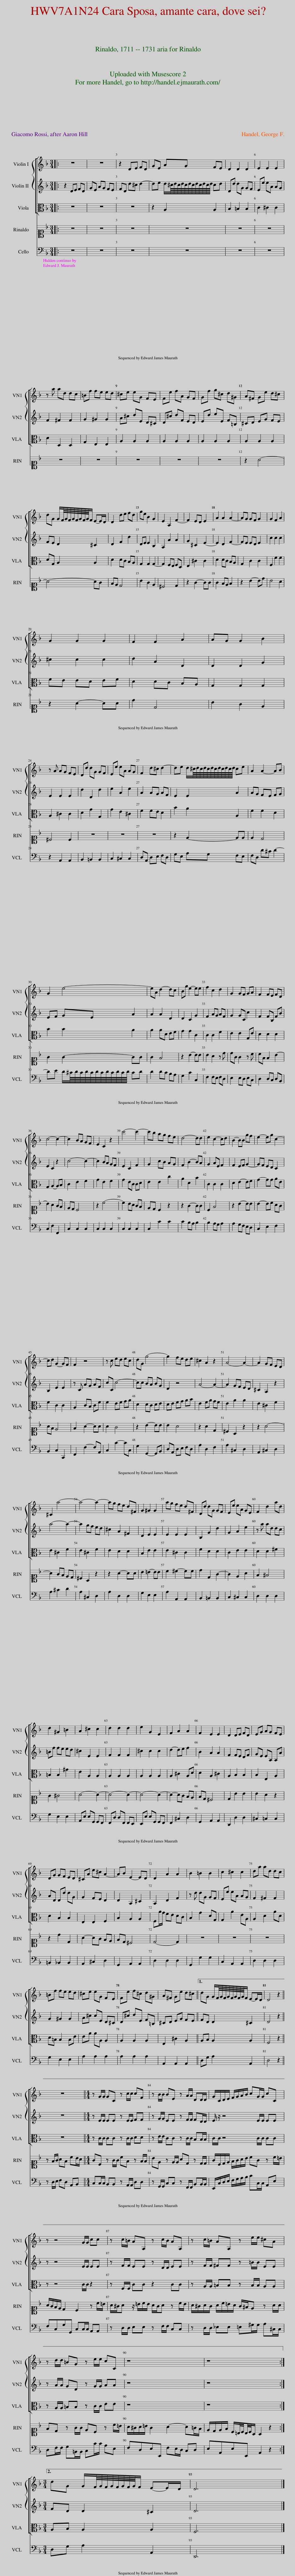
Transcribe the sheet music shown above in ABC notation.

X:1
%%score [ { 1 2 } 3 ] 4 5 6 { ( 7 9 ) | 8 }
L:1/8
Q:1/4=56
M:3/4
I:linebreak $
K:F
V:1 treble
V:2 treble
V:3 alto
V:4 alto1
V:5 bass
V:6 bass-8
V:7 treble
V:9 treble
V:8 bass
V:1
|: z6 | z6 | z2 DE FD | GE AG FE | D2 D2 D2 | %5
 E2 E2 E2 |$ z a ad dc | =Bf fe ed | ^ce eG FE | Fe fA GF | %10
 Gf g^c d^G | A^F Ge d^c |$ dG G/F/8G/8F/8G/8F/8G/8F/8G/8F/ E-E/D/ | D2 de fd | ge B2 G2 | %15
 E2 A,2 F2- | F2 ED E2 | A2 A2 A2- | AG GF G2 | G2 F2 A2 |$ %20
 G2 G2 G2 | F2 F2 A2 | AG G2 B2 |$ z A AG FE | Dd dG GF | %25
 Ee eA AG | F2 d^c d2- | de d/^c/8d/8c/8d/8c/8d/8c/8d/8c/8d/8c/8d/8 ce | A2 A2- AB |$ G2 e4- | %30
 eA d2- dc | Bg e2- ee | f2 c2 d2 | G2 GF GA | F2 FE FD |$ %35
 c4- c2- | c2 BA GF | E2 C2 z2 | c'4- c'2- | c'b ag fe | %40
 d4- dd | e2 c2- cd | B2- BB gf | e2- eg c2- |$ cd G2- GF | %45
 F2 z4 | z c ed ec | dG g4- | g2 fe de | ^c2 A2 z2 | %50
 A4- A2- | A2 GF ED |$ ^C2 a4- | a4- a2- | ag fe d^F | %55
 G2 ^G2 G2 | ag fe d^F | Dd dG GF | Ee eA GE | F2 d2 ad |$ %60
 d2 ^G2 =B2 | A2 ^c2 c2 | d2 d2 d2 | e2 G2 E2 | F2 A2 A2 | %65
 F2 E2 E2 | D2 DE FD | EG AG FE |$ DG GF ED | ^CA e^c A2- | %70
 AB E2- ED | D2 A2 A2 | B2 =B2 B2 | c2 ^c2 c2 | da ad dc |$ %75
 =Bf fe ed | ^ce eG FE | Fe f^c d^G | A^F Ge d^c ||1 dG G/F/8G/8F/8G/8F/8G/8F/8G/8F/ E-E/D/ | %80
 D4 z2 ||$ z6 ||[M:4/4] z G/G/ GC z c/c/ cF | z B/B/ BE z A/A/ DD/D/ | G/C/D/E/ F/G/A/B/ cG/G/ cC |$ %85
 z z4 G/G/ cc | z c/=B/ AA, z c/B/ AA, | z c/=B/ AA, z e/e/ ^cA |$ z d/d/ =BG z e/e/ cC | z8[Q:1/4=54][Q:1/4=54][Q:1/4=52][Q:1/4=52] | %90
[Q:1/4=50][Q:1/4=50] z8[Q:1/4=48][Q:1/4=48][Q:1/4=46][Q:1/4=46][Q:1/4=44][Q:1/4=44][Q:1/4=42][Q:1/4=42] :|2$[M:3/4] dG G/F/8G/8F/8G/8F/8G/8F/8G/8F/[Q:1/4=48][Q:1/4=48] E-E/D/ |[Q:1/4=40][Q:1/4=40] D6[Q:1/4=43] |] %93
V:2
|: z2 DE FD | GE AG FE | FD d^c d2- | de d/^c/8d/8c/8d/8c/8d/8c/8d/8c/8d/8c/8d/8 cd | Dd dG GF | %5
 Ee eA AG |$ F2 ^F2 F2 | G2 ^G2 G2 | A^c dE D^C | D^c dF ED | %10
 Ed eE F=B, | ^CD EG FE |$ FE D2 ^C2 | D2 F2 d2 | DE E2 B,2 | %15
 A,2 A2 A2 | G2 ^C2 E2- | E2 D2 F2- | FE ED E2 | c2 c2 c2 |$ %20
 ^c2 c2 c2 | d2 A2 D2 | D2 D2 G2 |$ E2 E2 E2 | d2 D2 d2 | %25
 e2 A2 e2 | A2 AG AF | E2 E2 A2 | AG FE FG |$ EF GE A2 | %30
 A2 A2 D2 | D2 C2 G2 | F2 AG AF | G2 GC c2 | F2 FB, FB |$ %35
 E2 C2 z2 | c4- c2- | c2 BA GF | E2 C2 F2 | G2 cB AG | %40
 F2 B2- BA | G2 AE F2 | F2 EF G2- | GF ED C2 |$ B,2 E2 E2 | %45
 z C AG AF | cC c4- | cc BA BG | D2 z4 | A4- A2- | %50
 A2 GF ED | ^C2 A,2 z2 |$ a4- a2- | a2 gf ed | ^c2 A2 ^F2 | %55
 D2 E2 E2 | E2 E2 E2 | B,2 G2 d2 | G2 A2 e2 | z a ad dc |$ %60
 =Bf fe ed | ^c2 E2 E2 | F2 F2 F2 | ^c2 c2 c2 | d2- de f2 | %65
 B2 A2 A2 | F2 FE DF | GE EA, A,A |$ AD Dd dG | G2 FE D2 | %70
 D2 A,2 ^C2 | A,2 D2 F2 | z d dG GF | Ee eA AG | F2 ^F2 F2 |$ %75
 G2 ^G2 G2 | A^c cE D^C | D^c dE F=B, | ^CD EG FE ||1 FD D2 ^C2 | %80
 D4 z2 ||$ z6 ||[M:4/4] z E/E/ EE z E/E/ FF | z G/G/ EE z F/F/ FD/D/ | E/ z/ z4 E/E/ EE |$ %85
 z z4 E/E/ EE | z F/F/ EE z D/D/ EE | z F/F/ ^FF z =B/B/ EE |$ z A/A/ GD z G/G/ AA | z8 | %90
 z8 :|2$[M:3/4] FD D2 ^C2 | D6 |] %93
V:3
|: z6 | z6 | z6 | z2 A,2 A,2 | B,2 =B,2 B,2 | %5
 C2 ^C2 C2 |$ D2 D,2 D,2 | G,2 E,2 E,2 | A,2 A,2 A,2 | A,2 A,2 A,2 | %10
 A,2 A,2 A,2 | A,2 A,2 A,2 |$ DG, A,2 A,2 | D2 DC B,A, | G,2 G,2 G,2- | %15
 G,2 F,E, F,D, | E,2 ^C2 C2 | D2 DC B,A, | G,2 C2 C2 | F,2 F2 F2 |$ %20
 FE ED EF | D2 DC B,A, | G,2 G,2 G,2 |$ A,2 ^C2 C2 | D2 G2 G,2 | %25
 G2 E2 ^C2 | F2 FE D2 | B2 A2 A,2 | F2 F2 D2 |$ B2 B2 A2 | %30
 A2 AD EF | G2 G2 C2 | C2 C2 F2 | E2 E2 G,E | D2 D2 D2 |$ %35
 G,2 A,2- A,B, | C2 E2 F2 | G2 E2 F2 | G2 EC CD | E2 E2 c2 | %40
 A2 D2 B2 | C2 C2 C2 | D2 E2- EF | G2- GG AE |$ F2 C2 C2 | %45
 A,2 CB, CF | F2 EF GA | D2 DC DE | DE FG AB | E2 FA GF | %50
 E2 A2 A2 | E2 ^C2 F2 |$ E2 ^C2 F2 | E2 ^C2 F2 | E2 D2 D2 | %55
 B,2 E2 E2 | E2 ^C2 C2 | F2 D2 D2 | C2 E2 E2 | D2 D2 ^F2 |$ %60
 =B,2 B,2 ^G2 | E2 A,2 A,2 | A,2 A,2 A,2 | A,2 A,2 A,2 | A,2 ^C2 A,D | %65
 D2 A,2 ^C2 | A,2 B,2 B,2 | B,2 E,2 A,2 |$ D2 B,2 B,2 | E,2 E,2 F,2 | %70
 B,2 A,2 A,2 | F,A/G/ FE DC | B,2 G2 DG, | G,2 A2 EA, | A,2 D2 AD |$ %75
 D=B, B,2 B,E | EA AA, A,2 | A,2 A,2 A,2 | E,2 ^C2 A,2 ||1 A,B, A,2 A,2 | %80
 F,4 z2 ||$ z6 ||[M:4/4] z C/C/ CC z C/C/ DD | z E/E/ CC z C/C/ B,B,/B,/ | C/C/ z4 C/C/ CC |$ %85
 z z4 C/C/ z2 | z F,/F,/ CC z2 CC | z A,/A,/ =B,B, z B,/B,/ A,A, |$ z A,/A,/ =B,B, z C/C/ EE | z8 | %90
 z8 :|2$[M:3/4] A,B, A,2 A,2 | F,6 |] %93
V:4
|: z6 | z6 | z6 | z6 | z6 | %5
 z6 |$ z6 | z6 | z6 | z6 | %10
 z6 | z2 A4- |$ A4- AG | FE D4 | B2 G2 E2 | %15
 ^C4 D2 | z2 G2- GG | G2 FE F2 | z2 B2- Bd | B4 A2 |$ %20
 z2 A2- AA | d2 D4 | B2 G2 E2 |$ ^C4 C2 | z6 | %25
 z6 | z6 | z2 E2- EE | E2 D4 |$ G2 G2- GG | %30
 G2 F4 | z2 B2- BB | B2 A2 z d | dG G2 z c | cF F2 B2- |$ %35
 B2 A2 GF | ED C4 | z2 c4- | c2 BA GF | ED C2 z2 | %40
 z2 G2- GG | C2 F4 | z2 B2- BB | B2- Bc AG |$ AF E4 | %45
 F2 A2- AA | A2 G4 | z2 B2- BB | B2 A4 | z2 A2 D2 | %50
 ^C2 A,2 z2 | z2 A4- |$ A2 GF ED | ^C2 A,2 z2 | z2 A2- AA | %55
 B2 =B2- BB | c2 ^c2- cc | d2 D2 G2- | G2 E2 A2 | F2 ^F4 |$ %60
 G2 ^G4 | A4- A2- | A4- A2- | A4- A2- | A2- AG FE | %65
 FD ^C4 | D2 B2 B2 | B2 A2 z2 |$ z2 d2 D2 | A2- AG FE | %70
 FD ^C4 | D4- D2 | z6 | z6 | z6 |$ %75
 z6 | z6 | z6 | z6 ||1 z6 | %80
 z2 z4 ||$ z F/G/ AF cB/A/ ||[M:4/4] GC z G/G/ cF z F/F/ | BE z E/E/ AD z D/D/ | G/C/D/E/ F/G/A/B/ cG z c/=B/ |$ %85
 A/G/F/E/ D2 C2 z c/=B/ | A/^G/A z/ =B/c/B/ A/G/A z c/B/ | A/^G/A/G/ A/c/=B/A/ G/^F/E z A/A/ |$ FD z G/G/ EC z c/=B/ | A/^G/A/=B/ G2 A2- A=G/F/ | %90
 E/D/E/F/ C/=B,/4C/4B,/4C/4A,/ A,2 z2 :|2$[M:3/4] z6 | z6 |] %93
V:5
|: z6 | z6 | z6 | z6 | z6 | %5
 z6 |$ z6 | z6 | z6 | z6 | %10
 z6 | z6 |$ z6 | z6 | z6 | %15
 z6 | z6 | z6 | z6 | z6 |$ %20
 z6 | z6 | z6 |$ z2 A,,2 A,,2 | B,,2 =B,,2 B,,2 | %25
 C,2 ^C,2 C,2 | D,A,, D,E, F,D, | G,E, A,G, F,E, | F,D, D^C D2- |$ DE D/^C/8D/8C/8D/8C/8D/8C/8D/8C/8D/8C/8D/8 CD | %30
 D2 DC B,A, | G,2 C2 C,2 | F,2 F,E, F,D, | E,2 E,D, E,C, | D,2 D,C, D,B,, |$ %35
 C,2 F,2 F,,2 | C,2 C,2 C,2 | C,2 C,2 C,2 | C,2 C,2 C,2 | C,2 C2 C2 | %40
 C2 B,A, B,2 | B,2 A,G, A,2 | A,2 G,F, E,D, | C,2 E,2 F,2 |$ B,,2 C,2 C,,2 | %45
 F,,2 F,2- F,A,, | C,2 C2- CC, | G,2 G,,2- G,,B,, | D,A,, D,E, F,D, | A,2 D,2 F,2 | %50
 A,2 ^C,2 D,2 | A,,2 ^C,2 D,2 |$ A,2 ^C2 D2 | A,2 ^C,2 D,2 | A,2 D,2 D,2 | %55
 G,2 E,2 E,2 | A,2 A,,2 A,,2 | B,,2 =B,,2 B,,2 | C,2 ^C,2 C,2 | D,2 D,2 D,2 |$ %60
 G,2 E,2 E,2 | A,,E, E,G,, G,,F,, | F,,D, D,F,, F,,E,, | E,,E, E,G,, G,,F,, | F,,2 ^C,2 D,2 | %65
 G,,2 A,,2 A,,2 | D,,2 D,2 D,2 | ^C,2 =C,2 C,2 |$ =B,,2 _B,,2 B,,2 | A,,2 ^C,2 D,2 | %70
 G,,2 A,,2 A,,2 | D,2 D,2 D,2 | G,,2 G,2 G,2 | C,2 A,,2 A,,2 | D,2 D,2 D,2 |$ %75
 G,2 E,2 E,2 | A,2 A,2 A,2 | A,2 A,2 A,2 | A,,2 A,,2 A,,2 ||1 D,G, A,2 A,,2 | %80
 D,4 z2 ||$ z D,/E,/ F,D, A,,B,, ||[M:4/4] C,C,/C,/ B,,B,, z A,,/A,,/ D,D, | z G,,/G,,/ C,C, z F,,/F,,/ B,,B,,/B,,/ | E,,/C,/D,/E,/ F,/G,/A,/B,/ CC,/C,/ A,,E, |$ %85
 F,C,G,G,, C,C,/C,/ A,,A,, | z D,/D,/ E,E, z F,/F,/ C,C, | z D,/D,/ _E,E, =E,^G,/G,/ A,^C,/C,/ |$ D,F,/F,/ G,=B,,/B,,/ C,C/C/ A,E, | F,D,E,E,, F,E,/D,/ C,D, | %90
 E,A,,E,E,, A,,2 z2 :|2$[M:3/4] D,G, A,2 A,,2 | D,,6 |] %93
V:6
|: z6 | z6 | z6 | z6 | z6 | %5
 z6 |$ z6 | z6 | z6 | z6 | %10
 z6 | z6 |$ z6 | z6 | z6 | %15
 z6 | z6 | z6 | z6 | z6 |$ %20
 z6 | z6 | z6 |$ z2 A,,2 A,,2 | B,,2 =B,,2 B,,2 | %25
 C,2 ^C,2 C,2 | D,A,, D,E, F,D, | G,E, A,G, F,E, | F,D, D^C D2- |$ DE D/^C/8D/8C/8D/8C/8D/8C/8D/8C/8D/8C/8D/8 CD | %30
 D2 DC B,A, | G,2 C2 C,2 | F,2 F,E, F,D, | E,2 E,D, E,C, | D,2 D,C, D,B,, |$ %35
 C,2 F,2 F,,2 | C,2 C,2 C,2 | C,2 C,2 C,2 | C,2 C,2 C,2 | C,2 C2 C2 | %40
 C2 B,A, B,2 | B,2 A,G, A,2 | A,2 G,F, E,D, | C,2 E,2 F,2 |$ B,,2 C,2 C,,2 | %45
 F,,2 F,2- F,A,, | C,2 C2- CC, | G,2 G,,2- G,,B,, | D,A,, D,E, F,D, | A,2 D,2 F,2 | %50
 A,2 ^C,2 D,2 | A,,2 ^C,2 D,2 |$ A,2 ^C2 D2 | A,2 ^C,2 D,2 | A,2 D,2 D,2 | %55
 G,2 E,2 E,2 | A,2 A,,2 A,,2 | B,,2 =B,,2 B,,2 | C,2 ^C,2 C,2 | D,2 D,2 D,2 |$ %60
 G,2 E,2 E,2 | A,,E, E,G,, G,,F,, | F,,D, D,F,, F,,E,, | E,,E, E,G,, G,,F,, | F,,2 ^C,2 D,2 | %65
 G,,2 A,,2 A,,2 | D,,2 D,2 D,2 | ^C,2 =C,2 C,2 |$ =B,,2 _B,,2 B,,2 | A,,2 ^C,2 D,2 | %70
 G,,2 A,,2 A,,2 | D,2 D,2 D,2 | G,,2 G,2 G,2 | C,2 A,,2 A,,2 | D,2 D,2 D,2 |$ %75
 G,2 E,2 E,2 | A,2 A,2 A,2 | A,2 A,2 A,2 | A,,2 A,,2 A,,2 ||1 D,G, A,2 A,,2 | %80
 D,4 z2 ||$ z D,/E,/ F,D, A,,B,, ||[M:4/4] C,C,/C,/ B,, B,, z A,,/A,,/ D, D, | z G,,/G,,/ C, C, z F,,/F,,/ B,, B,,/ B,,/ | E,,/C,/D,/E,/ F,/G,/A,/B,/ CC,/C,/ A,, E, |$ %85
 z4 C,C,/C,/ A,, A,, | z D,/D,/ E, E, z F,/F,/ C, C, | z D,/D,/ _E, E, =E,^G,/G,/ A, ^C,/ C,/ |$ D,F,/F,/ G, =B,,/ B,,/ C,C/C/ A, E, | z8 | %90
 z4 z2 z2 :|2$[M:3/4] D,G, A,2 A,,2 | D,,6 |] %93
V:7
|: D2 z4 | z6 | z6 | z6 | z6 | %5
 z6 |$ z6 | z6 | z6 | z6 | %10
 z6 | z6 |$ z6 | z6 | z6 | %15
 z6 | z6 | z6 | z6 | z6 |$ %20
 z6 | z6 | z6 |$ z2 [E,^C]2 [E,C]2 | D2 [DG]2 [G,D]2 | %25
 [EG]2 [A,E]2 [^CE]2 | [A,F]2 [A,F][G,E] z2 | [EB]2 [EA]2 [A,A]2 | z2 z2 FG |$ EF G[EB] A2 | %30
 A2 z D EF | [DG]2 G2 [CG]2 | z2 C2 D F | z2 E2 z E | z6 |$ %35
 z6 | z6 | G2 [CE]2 [CF]2 | [Gc]2 EC CD | E2 E2 c2 | %40
 A2 D2 B2 | [CGc]2 C2 C2 | F2 EF G2- | GF ED C2 |$ [B,F]2 [CE]2 [CE]2 | %45
 z6 | F2 EF GA | cc [DB][CA] [DB][EG] | DE F[EG] [DA][B,EB] | E2 FA GF | %50
 E2 A2 A2 | z6 |$ E2 z4 | [EA]2 z4 | [E^c]2 [DA]2 [D^F]2 | %55
 [B,D]2 E2 E2 | [EAce]2 [A,^CEA^c]2 [A,CEA]2 | [B,DF] z [=B,DG] z [B,D] z | C2 ^C2 C2 | D2 D2 D2 |$ %60
 [=B,D]2 [^G,B,_A]2 [_A,_C_c]2 | _d2 z4 | F2 F2 F2 | _d2 d2 d2 | F2 A2 A2 | %65
 z6 | [F,A,]2 [B,D]2 [B,D]2 | ^C2 [E,A,=C]2 [A,C]2 |$ [=B,D]2 [_B,D]2 [D,B,]2 | G2 FE D2 | %70
 z6 | [F,A,D]A/G/ [A,DF]E [F,A,D]C | [G,B,G]2 =B,2 B,2 | C2 [A,^C]2 [A,C]2 | [F,DF]2 [_G,D^F]2 [^F,DF]2 |$ %75
 G2 [_A,=B,E^G]2 [^G,EG] z | A2 A2 z2 | z6 | z6 ||1 A,B, z2 A,2 | %80
 D4 z2 ||$ [CF]F,/G,/ A,F, CB,/A,/ ||[M:4/4] E C/ C/ C C [F,A,C] C/ C/ [F,D] [F,D] | [G,B,E][E,B,]/[E,B,]/ [E,G,C] [E,C] A,[F,A,C]/[F,A,C]/ [D,F,B,] [D,B,]/ [D,B,]/ | [G,CE]/ z/ z4 C/[CE]/ E E |$ %85
 z4 z2 C z | A,/^G,/[F,C]/[F,=B,]/ [E,A,C] [E,A,C]/ B,/ A,/G,/[A,D]/[B,D]/ [E,A,C] [E,A,C]/ B,/ | A,/^G,/A,/G,/ A,/C/=B,/A,/ E[B,E]/[B,E]/ [^CE] [E,A,]/ [E,A,]/ |$ [F,A,D]A,/[A,D]/ =B, [D,G,B,]/ [D,G,B,]/ [E,A,C][EG]/[EG]/ [CE] [A,C] | [A,C]/^G,/[F,A,]/=B,/ G,2 A,2- A,=G,/F,/ | %90
 [CE][A,C][^G,=B,E][E,G,B,D] [C,A,]2 z2 :|2$[M:3/4] [A,DF][B,DG] [DG]/F/8G/8F/8G/8F/8G/8F/8G/8F/ [A,^CE-]E/D/ | z6 |] %93
V:8
|: [D,,A,,D,F,]2 z4 | z6 | z6 | z6 | z6 | %5
 z6 |$ z6 | z6 | z6 | z6 | %10
 z6 | z6 |$ z6 | z6 | z6 | %15
 z6 | z6 | z6 | z6 | z6 |$ %20
 z6 | z6 | z6 |$ z2 A,,2 A,,2 | B,,2 =B,,2 B,,2 | %25
 C,2 ^C,2 C,2 | D,A,, D,E, [F,A,][D,F,] | [G,B,D][E,B,E] A,G, [F,A,]E, | [F,A,]D, D^C D2- |$ DE D/^C/8D/8C/8D/8C/8D/8C/8D/8C/8D/8C/8D/8 CD | %30
 D2 DC B,A, | G,2 C2 C,2 | F,2 [F,A,]E, [F,A,]D, | [E,G,EG]2 [E,G,][D,F,C] [E,G,][C,E,A,] | [D,F,]2 D,C, [D,F,F][B,,B,D] |$ %35
 [C,E,G,]2 [F,A,C]2 [F,,F,]2 | C,2 C,2 C,2 | [C,G,C]2 C,2 C,2 | [C,G,]2 C,2 C,2 | [C,G,]2 C2 C2 | %40
 C2 B,A, B,2 | B,2 A,G, A,2 | A,2 G,F, E,D, | C,2 E,2 F,2 |$ B,,2 C,2 [C,,C,]2 | %45
 F,,2 F,2- F,A,, | C,2 C2- CC, | [G,D]2 G,,2- G,,B,, | D,A,, [D,F,][E,G,] [F,A,][D,F,] | [A,^C]2 D,2 [F,D]2 | %50
 [A,^C]2 [^C,A,]2 [D,A,]2 | [A,,^CE]2 [^C,A,C]2 [D,F]2 |$ A,2 ^C2 [DF]2 | A,2 [^C,^C]2 [D,F]2 | A,2 D,2 [D,^F,]2 | %55
 G,2 [E,^G,]2 [E,G,]2 | A,2 [A,,E,]2 [A,,E,]2 | B,,2 =B,,2 B,,2 | [C,G,]2 [^C,E,A,]2 [C,E,]2 | [D,F,]2 D,2 [D,^F,]2 |$ %60
 G,2 E,2 E,2 | [A,,E,A,^C][E,E] [E,A,CE][G,,G,] [G,,E,A,C][F,,F,] | [F,,F,A,D][D,D] [D,F,A,D][F,,F,] [F,,F,A,D][E,,E,] | [E,,E,A,^C]E, [E,A,CE][G,,G,] [G,,^C,A,][F,,F,] | [F,,F,A,]2 [^C,A,^C]2 [D,A,D]2 | %65
 [G,,F,B,D]2 [A,,E,A,]2 [A,,,A,,E,A,^C]2 | [D,,D,]2 D,2 D,2 | ^C,2 =C,2 C,2 |$ =B,,2 _B,,2 B,,2 | [A,,E,G,^C]2 [^C,E,C]2 [D,F,A,]2 | %70
 [G,,G,B,D]2 [A,,E,A,]2 [A,,,A,,E,A,^C]2 | D,2 D,2 D,2 | G,,2 G,2 G,2 | C,2 A,,2 A,,2 | D,2 D,2 D,2 |$ %75
 G,2 E,2 E,2 | A,2 A,2 A,2 | A,2 A,2 A,2 | [A,,E,]2 [A,,^C]2 [A,,A,]2 ||1 D,G, A,2 A,,2 | %80
 [D,,A,,F,]4 z2 ||$ [F,A,]D,/E,/ F,D, A,,B,, ||[M:4/4] [C,G,]C,/C,/ B,, B,, z A,,/A,,/ D, D, | z G,,/G,,/ C, C, z F,,/F,,/ B,, B,,/ B,,/ | E,,/C,/D,/E,/ F,/G,/A,/B,/ CC,/C,/ A,, E, |$ %85
 F,C,G,G,, C,[C,E,G,]/[C,E,G,]/ [A,,E,] [A,,E,] | z D,/D,/ E, E, z F,/F,/ C, C, | z D,/D,/ _E, E, =E,^G,/G,/ A, ^C,/ C,/ |$ D,F,/F,/ G, =B,,/ B,,/ C,C/C/ A, E, | F,D,E,E,, F,E,/D,/ C, D, | %90
 E,A,,E,E,, [A,,,E,,]2 z2 :|2$[M:3/4] D,G, A,2 A,,2 | [D,,A,,F,]6 |] %93
V:9
|: x6 | x6 | x6 | x6 | x6 | %5
 x6 |$ x6 | x6 | x6 | x6 | %10
 x6 | x6 |$ x6 | x6 | x6 | %15
 x6 | x6 | x6 | x6 | x6 |$ %20
 x6 | x6 | x6 |$ x6 | x6 | %25
 x6 | x6 | x6 | F2 F2 x2 |$ x6 | %30
 x6 | x6 | x6 | x6 | x6 |$ %35
 x6 | x6 | x6 | x6 | x6 | %40
 x6 | x5 d | x6 | x6 |$ x4 z x | %45
 x6 | x6 | x6 | G2 x4 | x6 | %50
 x6 | x6 |$ x6 | x6 | x6 | %55
 x6 | x2 z x z x | x6 | x6 | x6 |$ %60
 x6 | x6 | x6 | x6 | x6 | %65
 x6 | x6 | x6 |$ x6 | x6 | %70
 x6 | x6 | x6 | x6 | x6 |$ %75
 x6 | x6 | x6 | x6 ||1 x6 | %80
 x6 ||$ x6 ||[M:4/4] x8 | x8 | x8 |$ %85
 x8 | x8 | x8 |$ x8 | x8 | %90
 x8 :|2$[M:3/4] x6 | D6 |] %93
